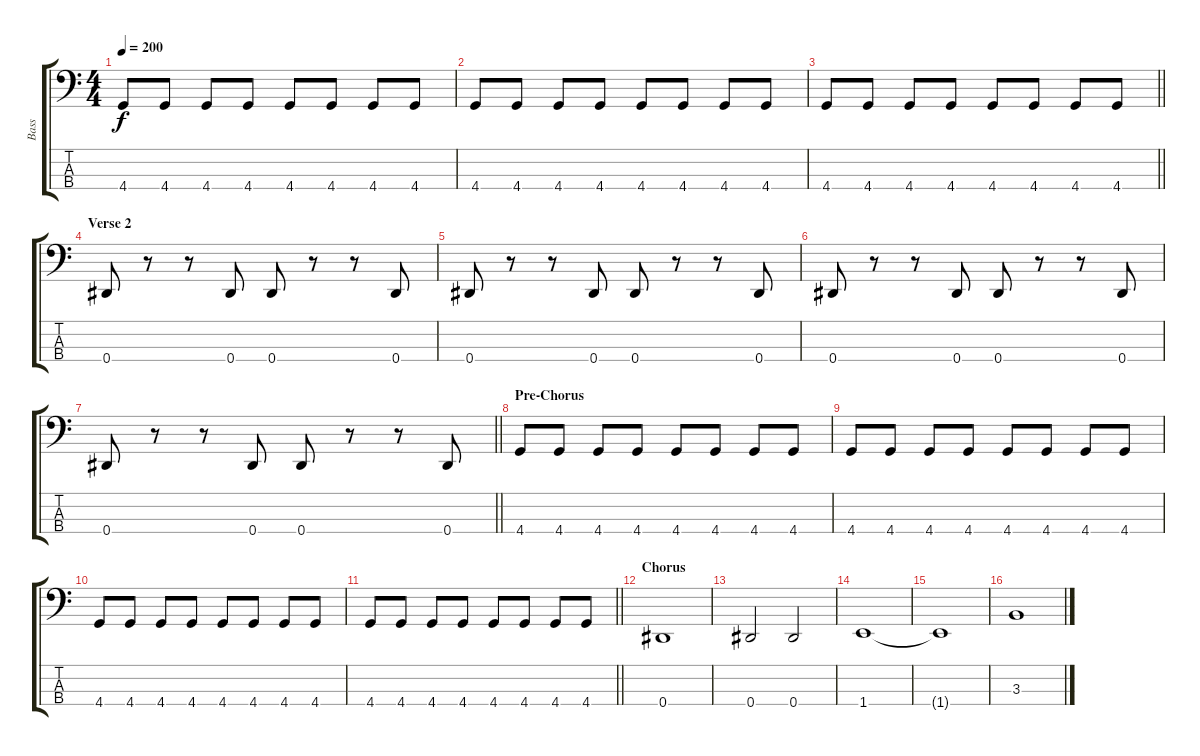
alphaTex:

\track ("Bass" "Bass") {instrument electricbasspick}
\staff {score tabs}
\tuning (Gb2 Db2 Ab1 Eb1) {hide}
\ts (4 4)
\tempo 200
\clef f4
\ks c
4.4.8{dy f} 4.4.8 4.4.8 4.4.8 4.4.8 4.4.8 4.4.8 4.4.8 |
4.4.8 4.4.8 4.4.8 4.4.8 4.4.8 4.4.8 4.4.8 4.4.8 |
\barLineRight lightlight
4.4.8 4.4.8 4.4.8 4.4.8 4.4.8 4.4.8 4.4.8 4.4.8 |
\section ("" "Verse 2")
0.4.8 r.8 r.8 0.4.8 0.4.8 r.8 r.8 0.4.8 |
0.4.8 r.8 r.8 0.4.8 0.4.8 r.8 r.8 0.4.8 |
0.4.8 r.8 r.8 0.4.8 0.4.8 r.8 r.8 0.4.8 |
\barLineRight lightlight
0.4.8 r.8 r.8 0.4.8 0.4.8 r.8 r.8 0.4.8 |
\section ("" "Pre-Chorus")
4.4.8 4.4.8 4.4.8 4.4.8 4.4.8 4.4.8 4.4.8 4.4.8 |
4.4.8 4.4.8 4.4.8 4.4.8 4.4.8 4.4.8 4.4.8 4.4.8 |
4.4.8 4.4.8 4.4.8 4.4.8 4.4.8 4.4.8 4.4.8 4.4.8 |
\barLineRight lightlight
4.4.8 4.4.8 4.4.8 4.4.8 4.4.8 4.4.8 4.4.8 4.4.8 |
\section ("" "Chorus")
0.4.1 |
0.4.2 0.4.2 |
1.4.1 |
1.4{t}.1 |
3.3.1
